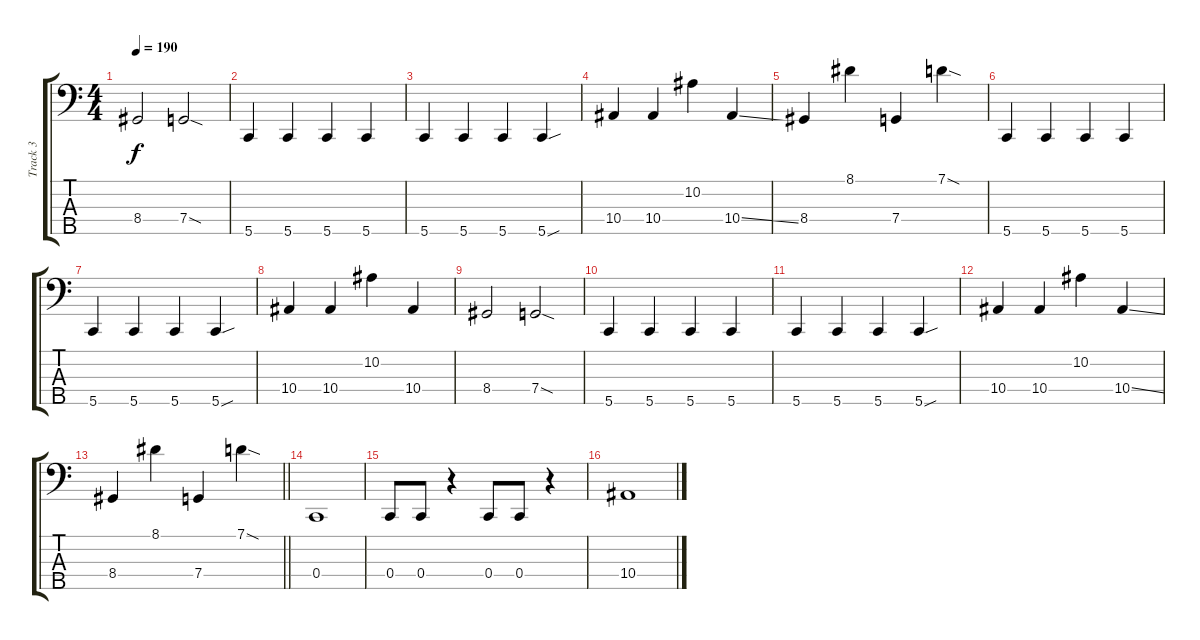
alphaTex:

\track ("Track 3" "Track 3") {instrument electricbassfinger}
\staff {score tabs}
\tuning (G2 C2 G1 C1 G0) {hide}
\ts (4 4)
\tempo 190
\clef f4
\ks c
8.4.2{dy f} 7.4{sod}.2 |
5.5.4 5.5.4 5.5.4 5.5.4 |
5.5.4 5.5.4 5.5.4 5.5{sou}.4 |
10.4.4 10.4.4 10.2.4 10.4{ss}.4 |
8.4.4 8.1.4 7.4.4 7.1{sod}.4 |
5.5.4 5.5.4 5.5.4 5.5.4 |
5.5.4 5.5.4 5.5.4 5.5{sou}.4 |
10.4.4 10.4.4 10.2.4 10.4.4 |
8.4.2 7.4{sod}.2 |
5.5.4 5.5.4 5.5.4 5.5.4 |
5.5.4 5.5.4 5.5.4 5.5{sou}.4 |
10.4.4 10.4.4 10.2.4 10.4{ss}.4 |
\barLineRight lightlight
8.4.4 8.1.4 7.4.4 7.1{sod}.4 |
\section ("" "")
0.4.1 |
0.4.8 0.4.8 r.4 0.4.8 0.4.8 r.4 |
10.4.1
